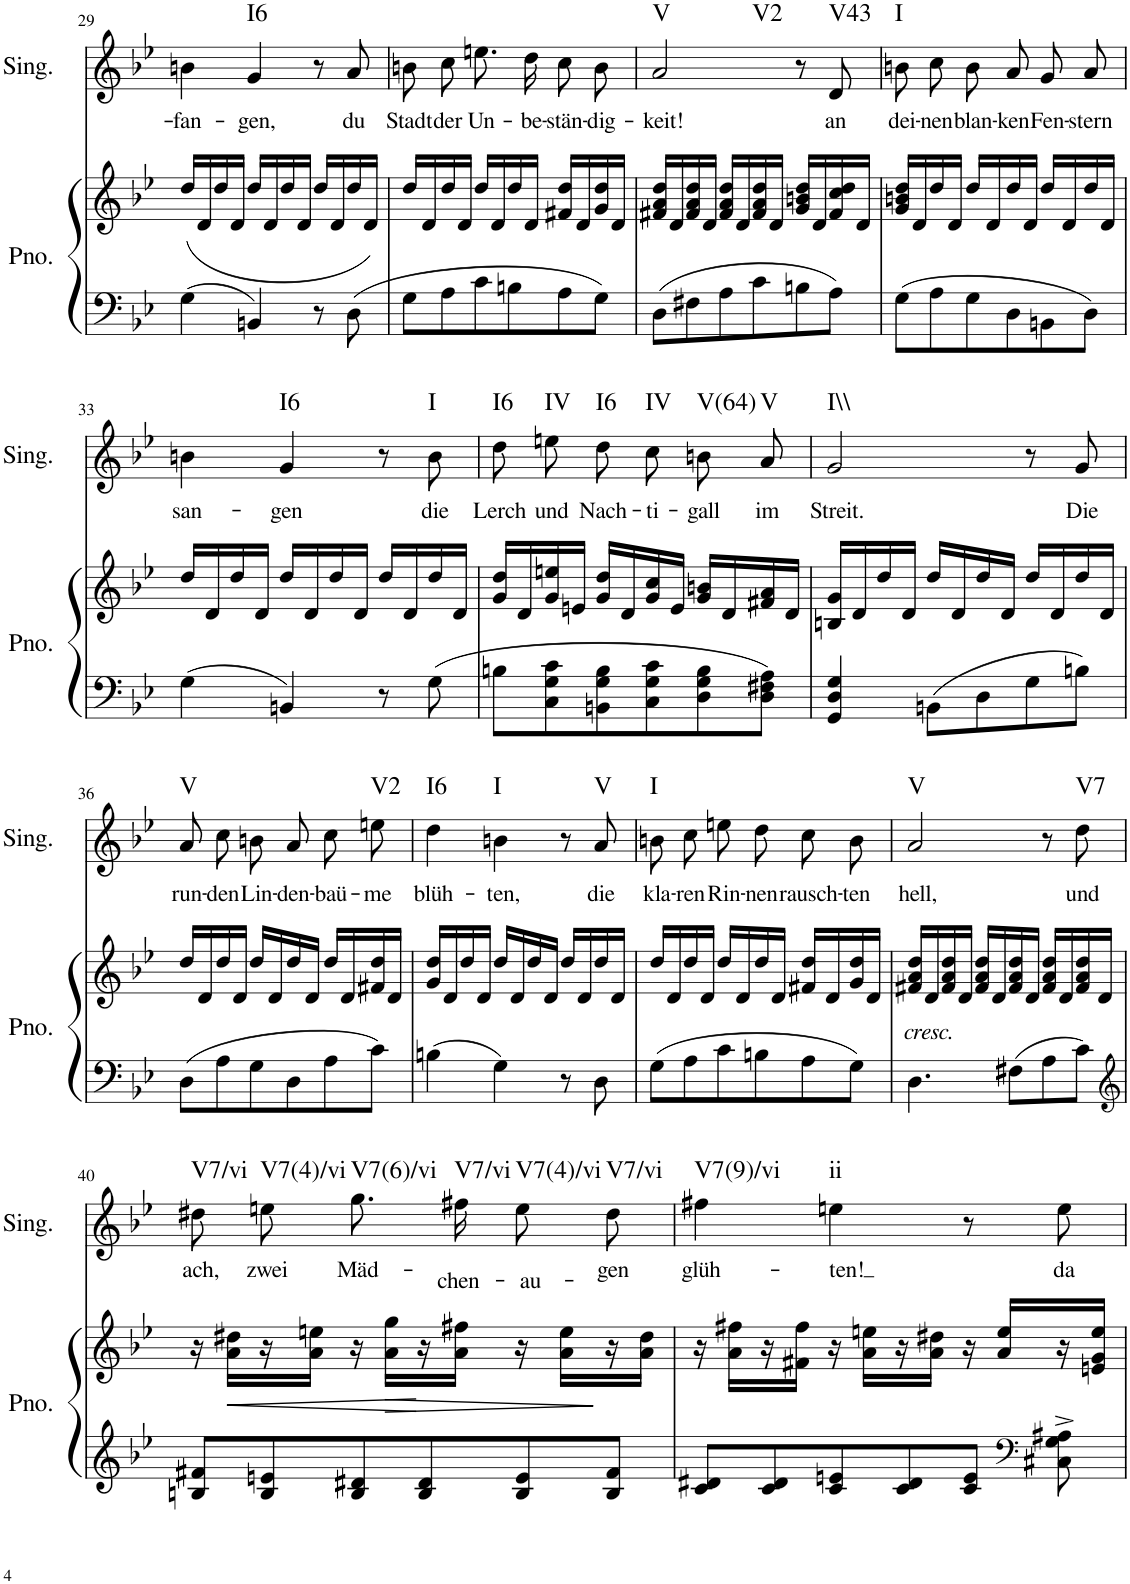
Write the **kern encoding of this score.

**kern	**kern	**dynam	**kern	**text	**harte
*part2	*part2	*part2	*part1	*part1	*part1
*staff3	*staff2	*staff2/3	*staff1	*staff1	*
*I"Pianoforte	*	*	*I"Singstimme	*	*
*I'Pno.	*	*	*I'Sing.	*	*
!!LO:PB:g=z
*clefF4	*clefG2	*	*clefG2	*	*
*k[b-e-]	*k[b-e-]	*	*k[b-e-]	*	*
*M3/4	*M3/4	*	*M3/4	*	*
=29	=29	=29	=29	=29	=29
!	!	!	!	!LO:LY:b	!
4G\	(16dd/LL	.	4bn\	-fan-	.
.	16d/	.	.	.	.
.	16dd/	.	.	.	.
.	16d/JJ	.	.	.	.
!	!	!	!	!LO:LY:b	!LO:H:kt=I6
4BBn/	16dd/LL	.	4g/	-gen,	N
.	16d/	.	.	.	.
.	16dd/	.	.	.	.
.	16d/JJ	.	.	.	.
8r	16dd/LL	.	8r	.	.
.	16d/	.	.	.	.
!	!	!	!	!LO:LY:b	!
8D\	16dd/	.	8a/	du	.
.	16d/JJ)	.	.	.	.
=30	=30	=30	=30	=30	=30
!	!	!	!	!LO:LY:b	!
8G\L	16dd/LL	.	8bn\L	Stadt	.
.	16d/	.	.	.	.
!	!	!	!	!LO:LY:b	!
8A\	16dd/	.	8cc\J	der	.
.	16d/JJ	.	.	.	.
!	!	!	!	!LO:LY:b	!
8c\	16dd/LL	.	8.een\L	Un-	.
.	16d/	.	.	.	.
8Bn\	16dd/	.	.	.	.
!	!	!	!	!LO:LY:b	!
.	16d/JJ	.	16dd\Jk	-be-	.
!	!	!	!	!LO:LY:b	!
8A\	16f#X/ 16dd/LL	.	8cc\L	-stän-	.
.	16d/	.	.	.	.
!	!	!	!	!LO:LY:b	!
8G\J	16g/ 16dd/	.	8b\J	-dig-	.
.	16d/JJ	.	.	.	.
=31	=31	=31	=31	=31	=31
!	!	!	!	!LO:LY:b	!LO:H:n=1:kt=V
!	!	!	!	!	!LO:H:n=2:kt=V2
8D\L	16f#X/ 16a/ 16dd/LL	.	2a/	-keit!	N N
.	16d/	.	.	.	.
8F#X\	16f#/ 16a/ 16dd/	.	.	.	.
.	16d/JJ	.	.	.	.
8A\	16f#/ 16a/ 16dd/LL	.	.	.	.
.	16d/	.	.	.	.
8c\	16f#/ 16a/ 16dd/	.	.	.	.
.	16d/JJ	.	.	.	.
8Bn\	16g/ 16bn/ 16dd/LL	.	8r	.	.
.	16d/	.	.	.	.
!	!	!	!	!LO:LY:b	!LO:H:kt=V43
8A\J	16f#/ 16cc/ 16dd/	.	8d/	an	N
.	16d/JJ	.	.	.	.
=32	=32	=32	=32	=32	=32
!	!	!	!	!LO:LY:b	!LO:H:kt=I
8G\L	16g/ 16bn/ 16dd/LL	.	8bn\L	dei-	N
.	16d/	.	.	.	.
!	!	!	!	!LO:LY:b	!
8A\	16dd/	.	8cc\J	-nen	.
.	16d/JJ	.	.	.	.
!	!	!	!	!LO:LY:b	!
8G\	16dd/LL	.	8b/L	blan-	.
.	16d/	.	.	.	.
!	!	!	!	!LO:LY:b	!
8D\	16dd/	.	8a/J	-ken	.
.	16d/JJ	.	.	.	.
!	!	!	!	!LO:LY:b	!
8BBn\	16dd/LL	.	8g/L	Fen-	.
.	16d/	.	.	.	.
!	!	!	!	!LO:LY:b	!
8D\J	16dd/	.	8a/J	-stern	.
.	16d/JJ	.	.	.	.
!!LO:LB:g=z
=33	=33	=33	=33	=33	=33
!	!	!	!	!LO:LY:b	!
4G\	16dd/LL	.	4bn\	san-	.
.	16d/	.	.	.	.
.	16dd/	.	.	.	.
.	16d/JJ	.	.	.	.
!	!	!	!	!LO:LY:b	!LO:H:kt=I6
4BBn/	16dd/LL	.	4g/	-gen	N
.	16d/	.	.	.	.
.	16dd/	.	.	.	.
.	16d/JJ	.	.	.	.
8r	16dd/LL	.	8r	.	.
.	16d/	.	.	.	.
!	!	!	!	!LO:LY:b	!LO:H:kt=I
8G\	16dd/	.	8b\	die	N
.	16d/JJ	.	.	.	.
=34	=34	=34	=34	=34	=34
!	!	!	!	!LO:LY:b	!LO:H:kt=I6
8Bn\L	16g/ 16dd/LL	.	8dd\	Lerch	N
.	16d/	.	.	.	.
!	!	!	!	!LO:LY:b	!LO:H:kt=IV
8C\ 8G\ 8c\	16g/ 16een/	.	8een\	und	N
.	16en/JJ	.	.	.	.
!	!	!	!	!LO:LY:b	!LO:H:kt=I6
8BBn\ 8G\ 8B\	16g/ 16dd/LL	.	8dd\	Nach-	N
.	16d/	.	.	.	.
!	!	!	!	!LO:LY:b	!LO:H:kt=IV
8C\ 8G\ 8c\	16g/ 16cc/	.	8cc\	-ti-	N
.	16e/JJ	.	.	.	.
!	!	!	!	!LO:LY:b	!LO:H:kt=V(64)
8D\ 8G\ 8B\	16g/ 16bn/LL	.	8bn\	-gall	N
.	16d/	.	.	.	.
!	!	!	!	!LO:LY:b	!LO:H:kt=V
8D\ 8F#X\ 8A\J	16f#X/ 16a/	.	8a/	im	N
.	16d/JJ	.	.	.	.
=35	=35	=35	=35	=35	=35
!	!	!	!	!LO:LY:b	!LO:H:kt=I\\
4GG/ 4D/ 4G/	16Bn/ 16g/LL	.	2g/	Streit.	N
.	16d/	.	.	.	.
.	16dd/	.	.	.	.
.	16d/JJ	.	.	.	.
8BBn\L	16dd/LL	.	.	.	.
.	16d/	.	.	.	.
8D\	16dd/	.	.	.	.
.	16d/JJ	.	.	.	.
8G\	16dd/LL	.	8r	.	.
.	16d/	.	.	.	.
!	!	!	!	!LO:LY:b	!
8Bn\J	16dd/	.	8g/	Die	.
.	16d/JJ	.	.	.	.
!!LO:LB:g=z
=36	=36	=36	=36	=36	=36
!	!	!	!	!LO:LY:b	!LO:H:kt=V
8D\L	16dd/LL	.	8a\L	run-	N
.	16d/	.	.	.	.
!	!	!	!	!LO:LY:b	!
8A\	16dd/	.	8cc\J	-den	.
.	16d/JJ	.	.	.	.
!	!	!	!	!LO:LY:b	!
8G\	16dd/LL	.	8bn/L	Lin-	.
.	16d/	.	.	.	.
!	!	!	!	!LO:LY:b	!
8D\	16dd/	.	8a/J	-den-	.
.	16d/JJ	.	.	.	.
!	!	!	!	!LO:LY:b	!
8A\	16dd/LL	.	8cc\	-baü-	.
.	16d/	.	.	.	.
!	!	!	!	!LO:LY:b	!LO:H:kt=V2
8c\J	16f#X/ 16dd/	.	8een\	-me	N
.	16d/JJ	.	.	.	.
=37	=37	=37	=37	=37	=37
!	!	!	!	!LO:LY:b	!LO:H:kt=I6
4Bn\	16g/ 16dd/LL	.	4dd\	blüh-	N
.	16d/	.	.	.	.
.	16dd/	.	.	.	.
.	16d/JJ	.	.	.	.
!	!	!	!	!LO:LY:b	!LO:H:kt=I
4G\	16dd/LL	.	4bn\	-ten,	N
.	16d/	.	.	.	.
.	16dd/	.	.	.	.
.	16d/JJ	.	.	.	.
8r	16dd/LL	.	8r	.	.
.	16d/	.	.	.	.
!	!	!	!	!LO:LY:b	!LO:H:kt=V
8D\	16dd/	.	8a/	die	N
.	16d/JJ	.	.	.	.
=38	=38	=38	=38	=38	=38
!	!	!	!	!LO:LY:b	!LO:H:kt=I
8G\L	16dd/LL	.	8bn\L	kla-	N
.	16d/	.	.	.	.
!	!	!	!	!LO:LY:b	!
8A\	16dd/	.	8cc\J	-ren	.
.	16d/JJ	.	.	.	.
!	!	!	!	!LO:LY:b	!
8c\	16dd/LL	.	8een\L	Rin-	.
.	16d/	.	.	.	.
!	!	!	!	!LO:LY:b	!
8Bn\	16dd/	.	8dd\J	-nen	.
.	16d/JJ	.	.	.	.
!	!	!	!	!LO:LY:b	!
8A\	16f#X/ 16dd/LL	.	8cc\L	rausch-	.
.	16d/	.	.	.	.
!	!	!	!	!LO:LY:b	!
8G\J	16g/ 16dd/	.	8b\J	-ten	.
.	16d/JJ	.	.	.	.
=39	=39	=39	=39	=39	=39
!	!LO:TX:b:i:t=cresc.	!	!	!	!
!	!	!	!	!LO:LY:b	!LO:H:kt=V
4.D\	16f#X/ 16a/ 16dd/LL	.	2a/	hell,	N
.	16d/	.	.	.	.
.	16f#/ 16a/ 16dd/	.	.	.	.
.	16d/JJ	.	.	.	.
.	16f#/ 16a/ 16dd/LL	.	.	.	.
.	16d/	.	.	.	.
8F#X\L	16f#/ 16a/ 16dd/	.	.	.	.
.	16d/JJ	.	.	.	.
8A\	16f#/ 16a/ 16dd/LL	.	8r	.	.
.	16d/	.	.	.	.
!	!	!	!	!LO:LY:b	!LO:H:kt=V7
8c\J	16f#/ 16a/ 16dd/	.	8dd\	und	N
.	16d/JJ	.	.	.	.
!!LO:LB:g=z
=40	=40	=40	=40	=40	=40
*clefG2	*	*	*	*	*
!	!	!	!	!LO:LY:b	!LO:H:kt=V7/vi
8Bn/ 8f#X/L	16r	.	8dd#X\	ach,	N
!	!	!LO:HP:b	!	!	!
.	16a\ 16dd#X\LL	<	.	.	.
!	!	!	!	!LO:LY:b	!LO:H:kt=V7(4)/vi
8B/ 8en/	16r	.	8een\	zwei	N
.	16a\ 16een\JJ	.	.	.	.
!	!	!	!	!LO:LY:b	!LO:H:kt=V7(6)/vi
8B/ 8d#X/	16r	.	8.gg\	Mäd-	N
!	!	!LO:HP:b	!	!	!
.	16a\ 16gg\LL	>	.	.	.
8B/ 8d#/	16r	.	.	.	.
!	!	!	!	!LO:LY:b	!LO:H:kt=V7/vi
.	16a\ 16ff#X\JJ	.	16ff#X\	-chen-	N
!	!	!	!	!LO:LY:b	!LO:H:kt=V7(4)/vi
8B/ 8e/	16r	.	8ee\	-au-	N
.	16a\ 16ee\LL	.	.	.	.
!	!	!	!	!LO:LY:b	!LO:H:kt=V7/vi
8B/ 8f#/J	16r	.	8dd#\	-gen	N
.	16a\ 16dd#\JJ	.	.	.	.
.	.	[ ]	.	.	.
=41	=41	=41	=41	=41	=41
!	!	!	!	!LO:LY:b	!LO:H:kt=V7(9)/vi
8c/ 8d#X/L	16r	.	4ff#X\	glüh-	N
.	16a\ 16ff#X\LL	.	.	.	.
8c/ 8d#/	16r	.	.	.	.
.	16f#X\ 16ff#\JJ	.	.	.	.
!	!	!	!	!LO:LY:b	!LO:H:kt=ii
8c/ 8en/	16r	.	4een\	-ten!	N
.	16a\ 16een\LL	.	.	.	.
8c/ 8d#/	16r	.	.	.	.
.	16a\ 16dd#X\JJ	.	.	.	.
8c/ 8e/J	16r	.	8r	.	.
.	16a/ 16ee/LL	.	.	.	.
*clefF4	*	*	*	*	*
!	!	!	!	!LO:LY:b	!
8C#X\^ 8G\^ 8A#X\^	16r	.	8ee\	da	.
.	16en/ 16g/ 16ee/JJ	.	.	.	.
=	=	=	=	=	=
*-	*-	*-	*-	*-	*-
